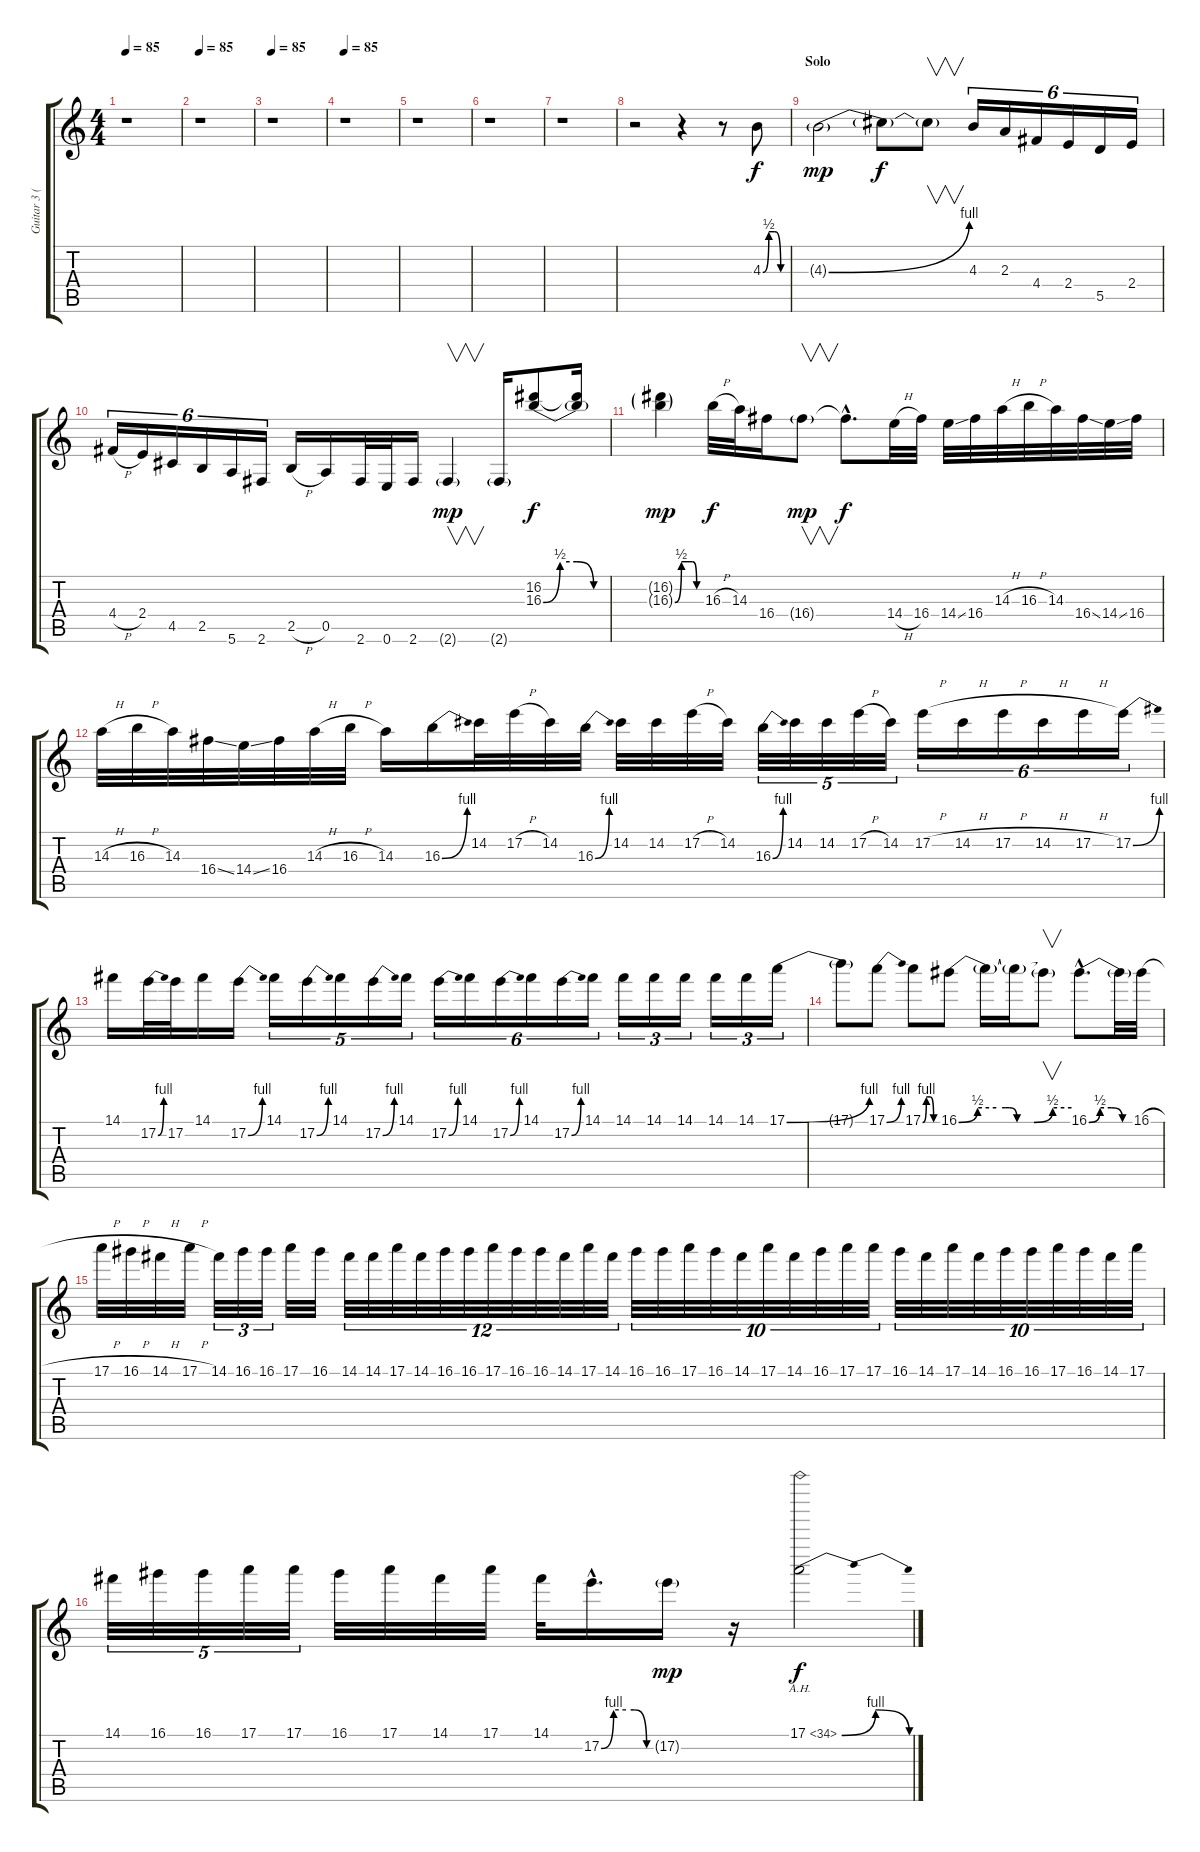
\track ("Guitar 3 (fills and Solo)" "Guitar 3 (") {instrument overdrivenguitar}
\staff {score tabs}
\tuning (E4 B3 G3 D3 A2 E2) {hide}
\ts (4 4)
\tempo 85
\clef g2
\ks c
r.1{dy f} |
\tempo 85
r.1 |
\tempo 85
r.1 |
\tempo 92
\tempo 85
r.1 |
r.1 |
r.1 |
r.1 |
r.2 r.4 r.8 4.3{be (custom 0 0 15 2 30 2 45 0 60 0)}.8{volume 16} |
\section ("" "Solo")
4.3{be (bend 0 0 60 4) g}.2{dy mp} 4.3{t}.8{dy f} 4.3{t}.8{v} 4.3.16{tu (6 4)} 2.3.16{tu (6 4)} 4.4.16{tu (6 4)} 2.4.16{tu (6 4)} 5.5.16{tu (6 4)} 2.4.16{tu (6 4)} |
4.4{h}.16{tu (6 4)} 2.4.16{tu (6 4)} 4.5.16{tu (6 4)} 2.5.16{tu (6 4)} 5.6.16{tu (6 4)} 2.6.16{tu (6 4)} 2.5{h}.16 0.5.16 2.6.32 0.6.32 2.6.16 2.6{g}.4{v dy mp} 2.6{g}.16 (16.2 16.3{be (custom 0 0 15 2 30 2 45 0 60 0)}).8{dy f} (16.2{t} 16.3{t}).16 |
(16.2{g} 16.3{be (custom 0 0 15 2 30 2 41 2 50 0 60 0) g}).4{dy mp} 16.3{h}.32{dy f} 14.3.32 16.4.16 16.4{g}.8{v dy mp} 16.4{hac t}.8{d dy f} 14.4{h}.32 16.4.32 14.4{ss}.32 16.4.32 14.3{h}.32 16.3{h}.32 14.3.32 16.4{ss}.32 14.4{ss}.32 16.4.32 |
14.3{h}.32 16.3{h}.32 14.3.32 16.4{ss}.32 14.4{ss}.32 16.4.32 14.3{h}.32 16.3{h}.32 14.3.16 16.3{be (bend 0 0 60 4)}.16 14.2.32 17.2{h}.32 14.2.32 16.3{be (bend 0 0 60 4)}.32 14.2.32 14.2.32 17.2{h}.32 14.2.32 16.3{be (bend 0 0 60 4)}.32{tu (5 4)} 14.2.32{tu (5 4)} 14.2.32{tu (5 4)} 17.2{h}.32{tu (5 4)} 14.2.32{tu (5 4)} 17.2{h}.16{tu (6 4)} 14.2{h}.16{tu (6 4)} 17.2{h}.16{tu (6 4)} 14.2{h}.16{tu (6 4)} 17.2{h}.16{tu (6 4)} 17.2{be (bend 0 0 60 4)}.16{tu (6 4)} |
14.1.16 17.2{be (bend 0 0 60 4)}.32 17.2.32 14.1.16 17.2{be (bend 0 0 60 4)}.16 14.1.16{tu (5 4)} 17.2{be (bend 0 0 60 4)}.16{tu (5 4)} 14.1.16{tu (5 4)} 17.2{be (bend 0 0 60 4)}.16{tu (5 4)} 14.1.16{tu (5 4)} 17.2{be (bend 0 0 60 4)}.16{tu (6 4)} 14.1.16{tu (6 4)} 17.2{be (bend 0 0 60 4)}.16{tu (6 4)} 14.1.16{tu (6 4)} 17.2{be (bend 0 0 60 4)}.16{tu (6 4)} 14.1.16{tu (6 4)} 14.1.16{tu (3 2)} 14.1.16{tu (3 2)} 14.1.16{tu (3 2)} 14.1.16{tu (3 2)} 14.1.16{tu (3 2)} 17.1{be (bend 0 0 60 4)}.16{tu (3 2)} |
17.1{t}.8 17.1{be (bend 0 0 60 4)}.8 17.1{be (custom 0 0 15 4 30 4 45 0 60 0)}.8 16.1{be (custom 0 0 10 2 20 2 25 2 27 2 31 0 33 0 40 0 50 2 60 2)}.8 16.1{t}.16 16.1{t}.16 16.1{t}.8{v} 16.1{be (custom 0 0 15 2 30 2 45 0 60 0) hac}.8{d} 16.1{t}.32 16.1{h}.32 |
17.1{h}.32 16.1{h}.32 14.1{h}.32 17.1{h}.32 14.1.32{tu (3 2)} 16.1.32{tu (3 2)} 16.1.32{tu (3 2)} 17.1.32 16.1.32 14.1.32{tu (12 8)} 14.1.32{tu (12 8)} 17.1.32{tu (12 8)} 14.1.32{tu (12 8)} 16.1.32{tu (12 8)} 16.1.32{tu (12 8)} 17.1.32{tu (12 8)} 16.1.32{tu (12 8)} 16.1.32{tu (12 8)} 14.1.32{tu (12 8)} 17.1.32{tu (12 8)} 14.1.32{tu (12 8)} 16.1.32{tu (10 8)} 16.1.32{tu (10 8)} 17.1.32{tu (10 8)} 16.1.32{tu (10 8)} 14.1.32{tu (10 8)} 17.1.32{tu (10 8)} 14.1.32{tu (10 8)} 16.1.32{tu (10 8)} 17.1.32{tu (10 8)} 17.1.32{tu (10 8)} 16.1.32{tu (10 8)} 14.1.32{tu (10 8)} 17.1.32{tu (10 8)} 14.1.32{tu (10 8)} 16.1.32{tu (10 8)} 16.1.32{tu (10 8)} 17.1.32{tu (10 8)} 16.1.32{tu (10 8)} 14.1.32{tu (10 8)} 17.1.32{tu (10 8)} |
14.1.32{tu (5 4)} 16.1.32{tu (5 4)} 16.1.32{tu (5 4)} 17.1.32{tu (5 4)} 17.1.32{tu (5 4)} 16.1.32 17.1.32 14.1.32 17.1.32 14.1.32 17.2{be (custom 0 0 15 4 30 4 40 4 55 0 60 0) hac}.16{d} 17.2{g}.16{dy mp} r.16 17.1{be (bendrelease 0 0 15 4 15 4 60 0) ah 17}.2{dy f}
